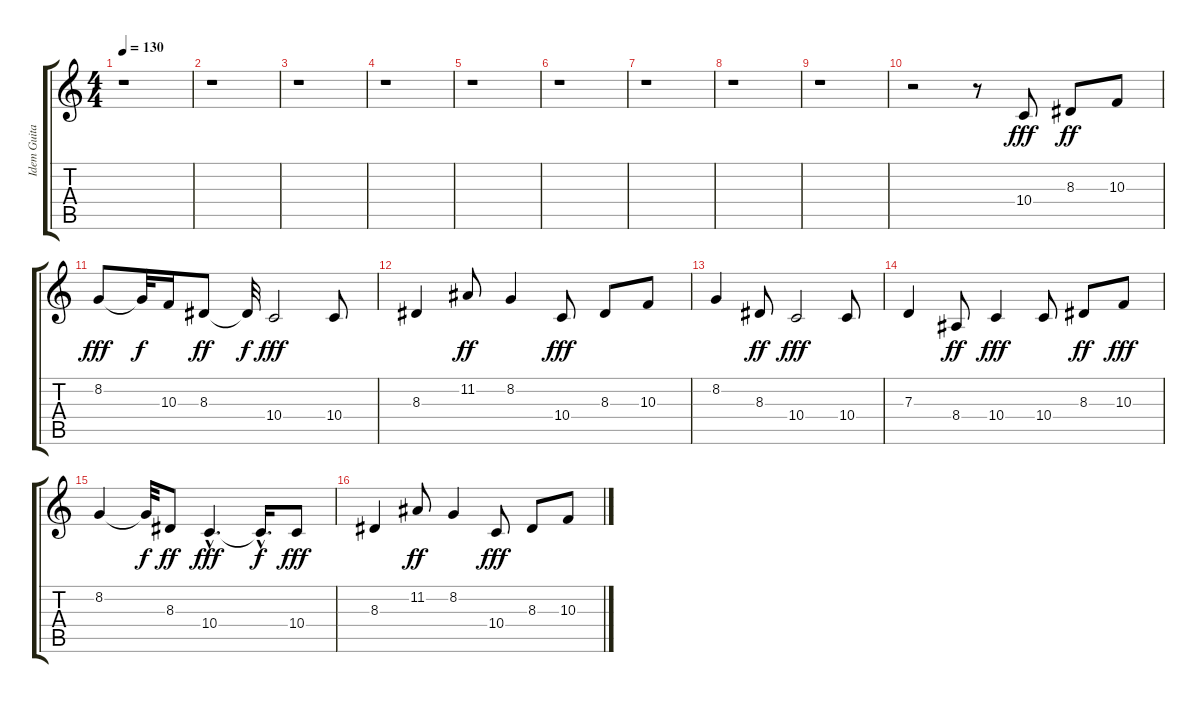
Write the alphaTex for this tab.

\track ("Idem Guitare 1" "Idem Guita") {instrument lead2sawtooth}
\staff {score tabs}
\tuning (E4 B3 G3 D3 A2 E2) {hide}
\ts (4 4)
\tempo 130
\clef g2
\ks c
r.1{dy fff} |
r.1 |
r.1 |
r.1 |
r.1 |
r.1 |
r.1 |
r.1 |
r.1 |
r.2 r.8 10.4.8 8.3.8{dy ff} 10.3.8 |
8.2.8{dy fff} 8.2{t}.32{dy f} 10.3.16 8.3.8{dy ff} 8.3{t}.32{dy f} 10.4.2{dy fff} 10.4.8 |
8.3.4 11.2.8{dy ff} 8.2.4 10.4.8{dy fff} 8.3.8 10.3.8 |
8.2.4 8.3.8{dy ff} 10.4.2{dy fff} 10.4.8 |
7.3.4 8.4.8{dy ff} 10.4.4{dy fff} 10.4.8 8.3.8{dy ff} 10.3.8{dy fff} |
8.2.4 8.2{t}.32{dy f} 8.3.8{dy ff} 10.4{hac}.4{d dy fff} 10.4{hac t}.16{d dy f} 10.4.8{dy fff} |
8.3.4 11.2.8{dy ff} 8.2.4 10.4.8{dy fff} 8.3.8 10.3.8
